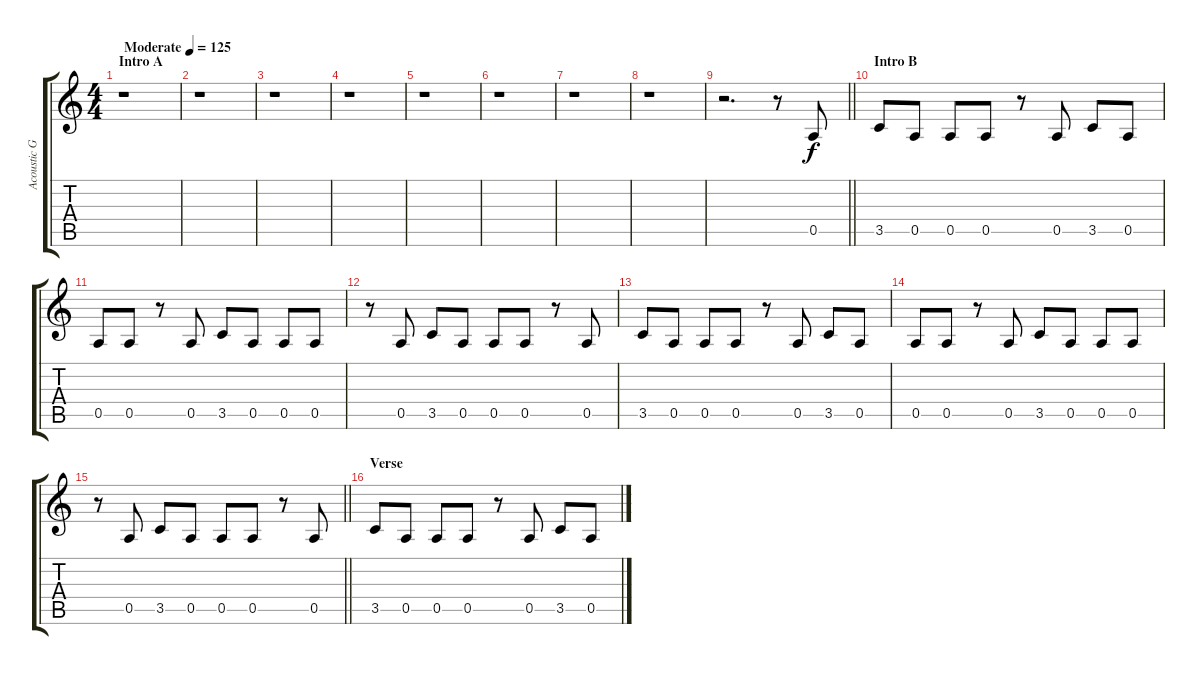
\track ("Acoustic Guitar" "Acoustic G") {instrument acousticguitarsteel}
\staff {score tabs}
\tuning (E4 B3 G3 D3 A2 D2) {hide}
\ts (4 4)
\section ("" "Intro A")
\tempo (125 "Moderate")
\clef g2
\ks c
r.1{dy f instrument acousticguitarsteel} |
r.1 |
r.1 |
r.1 |
r.1 |
r.1 |
r.1 |
r.1 |
\barLineRight lightlight
r.2{d} r.8 0.5.8 |
\section ("" "Intro B")
3.5.8 0.5.8 0.5.8 0.5.8 r.8 0.5.8 3.5.8 0.5.8 |
0.5.8 0.5.8 r.8 0.5.8 3.5.8 0.5.8 0.5.8 0.5.8 |
r.8 0.5.8 3.5.8 0.5.8 0.5.8 0.5.8 r.8 0.5.8 |
3.5.8 0.5.8 0.5.8 0.5.8 r.8 0.5.8 3.5.8 0.5.8 |
0.5.8 0.5.8 r.8 0.5.8 3.5.8 0.5.8 0.5.8 0.5.8 |
\barLineRight lightlight
r.8 0.5.8 3.5.8 0.5.8 0.5.8 0.5.8 r.8 0.5.8 |
\section ("" "Verse")
3.5.8 0.5.8 0.5.8 0.5.8 r.8 0.5.8 3.5.8 0.5.8
